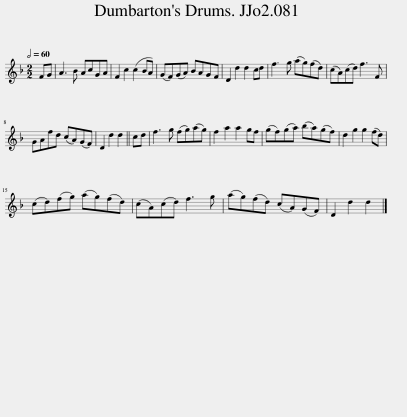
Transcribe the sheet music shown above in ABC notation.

X:1
L:1/8
Q:1/2=60
M:2/2
I:linebreak $
K:F
V:1 treble
V:1
 FG | A3 B AcGA | F2 c2 (c2 BA) | (GF)(GA) BAGF | D2 d2 d2 cd | %5
 f3 g (ag)(fd) | (cA)(cd) f3 F |$ GAfd (cA)(GF) | D2 d2 d2 || cd | %10
 f3 g (fg)(ag) | f2 a2 a2 gf | (gf)(ga) (ba)(gf) | d2 g2 g2 (fd) |$ (cd)(fg) (ag)(fd) | %15
 (cA)(cd) f3 g | (ag)(fd) (cA)(GF) | D2 d2 d2 |] %18
